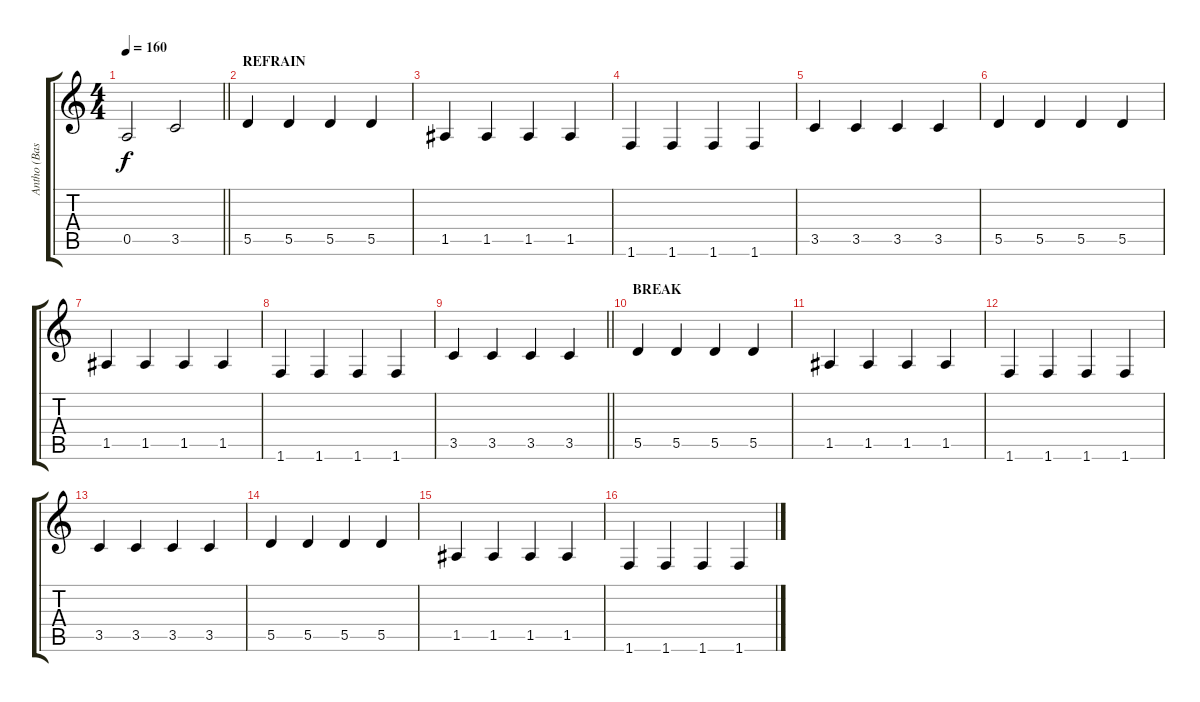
\track ("Antho (Basse)" "Antho (Bas") {instrument electricbasspick}
\staff {score tabs}
\tuning (E4 B3 G3 D3 A2 E2) {hide}
\ts (4 4)
\tempo 160
\clef g2
\barLineRight lightlight
\ks c
0.5.2{dy f} 3.5.2 |
\section ("" "REFRAIN")
5.5.4 5.5.4 5.5.4 5.5.4 |
1.5.4 1.5.4 1.5.4 1.5.4 |
1.6.4 1.6.4 1.6.4 1.6.4 |
3.5.4 3.5.4 3.5.4 3.5.4 |
5.5.4 5.5.4 5.5.4 5.5.4 |
1.5.4 1.5.4 1.5.4 1.5.4 |
1.6.4 1.6.4 1.6.4 1.6.4 |
\barLineRight lightlight
3.5.4 3.5.4 3.5.4 3.5.4 |
\section ("" "BREAK")
5.5.4 5.5.4 5.5.4 5.5.4 |
1.5.4 1.5.4 1.5.4 1.5.4 |
1.6.4 1.6.4 1.6.4 1.6.4 |
3.5.4 3.5.4 3.5.4 3.5.4 |
5.5.4 5.5.4 5.5.4 5.5.4 |
1.5.4 1.5.4 1.5.4 1.5.4 |
1.6.4 1.6.4 1.6.4 1.6.4
